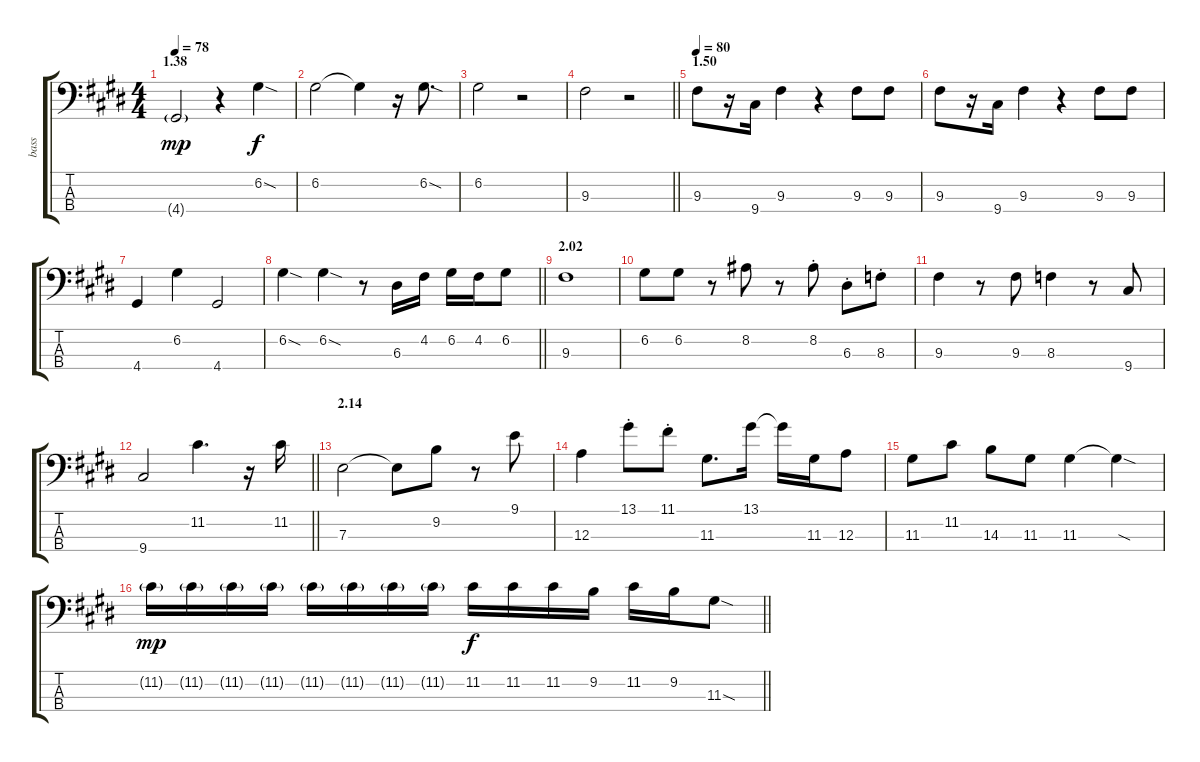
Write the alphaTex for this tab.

\track ("bass" "bass") {instrument electricbassfinger}
\staff {score tabs}
\tuning (G2 D2 A1 E1) {hide}
\ts (4 4)
\section ("" "1.38")
\tempo 78
\clef f4
\ks e
4.4{g}.2{dy mp} r.4 6.2{sod}.4{dy f} |
6.2.2 6.2{t}.4 r.16 6.2{sod}.8{d} |
6.2.2 r.2 |
\barLineRight lightlight
9.3.2 r.2 |
\section ("" "1.50")
\tempo 80
9.3.8 r.16 9.4.16 9.3.4 r.4 9.3.8 9.3.8 |
9.3.8 r.16 9.4.16 9.3.4 r.4 9.3.8 9.3.8 |
4.4.4 6.2.4 4.4.2 |
\barLineRight lightlight
6.2{sod}.4 6.2{sod}.4 r.8 6.3.16 4.2.16 6.2.16 4.2.16 6.2.8 |
\section ("" "2.02")
9.3.1 |
6.2.8 6.2.8 r.8 8.2.8 r.8 8.2{st}.8 6.3{st}.8 8.3{st}.8 |
9.3.4 r.8 9.3.8 8.3.4 r.8 9.4.8 |
\barLineRight lightlight
9.4.2 11.2.4{d} r.16 11.2.16 |
\section ("" "2.14")
7.3.2 7.3{t}.8 9.2.8 r.8 9.1.8 |
12.3.4 13.1{st}.8 11.1{st}.8 11.3.8{d} 13.1.16 13.1{t}.16 11.3.16 12.3.8 |
11.3.8 11.2.8 14.3.8 11.3.8 11.3.4 11.3{sod t}.4 |
\barLineRight lightlight
11.2{g}.16{dy mp} 11.2{g}.16 11.2{g}.16 11.2{g}.16 11.2{g}.16 11.2{g}.16 11.2{g}.16 11.2{g}.16 11.2.16{dy f} 11.2.16 11.2.16 9.2.16 11.2.16 9.2.16 11.3{sod}.8
